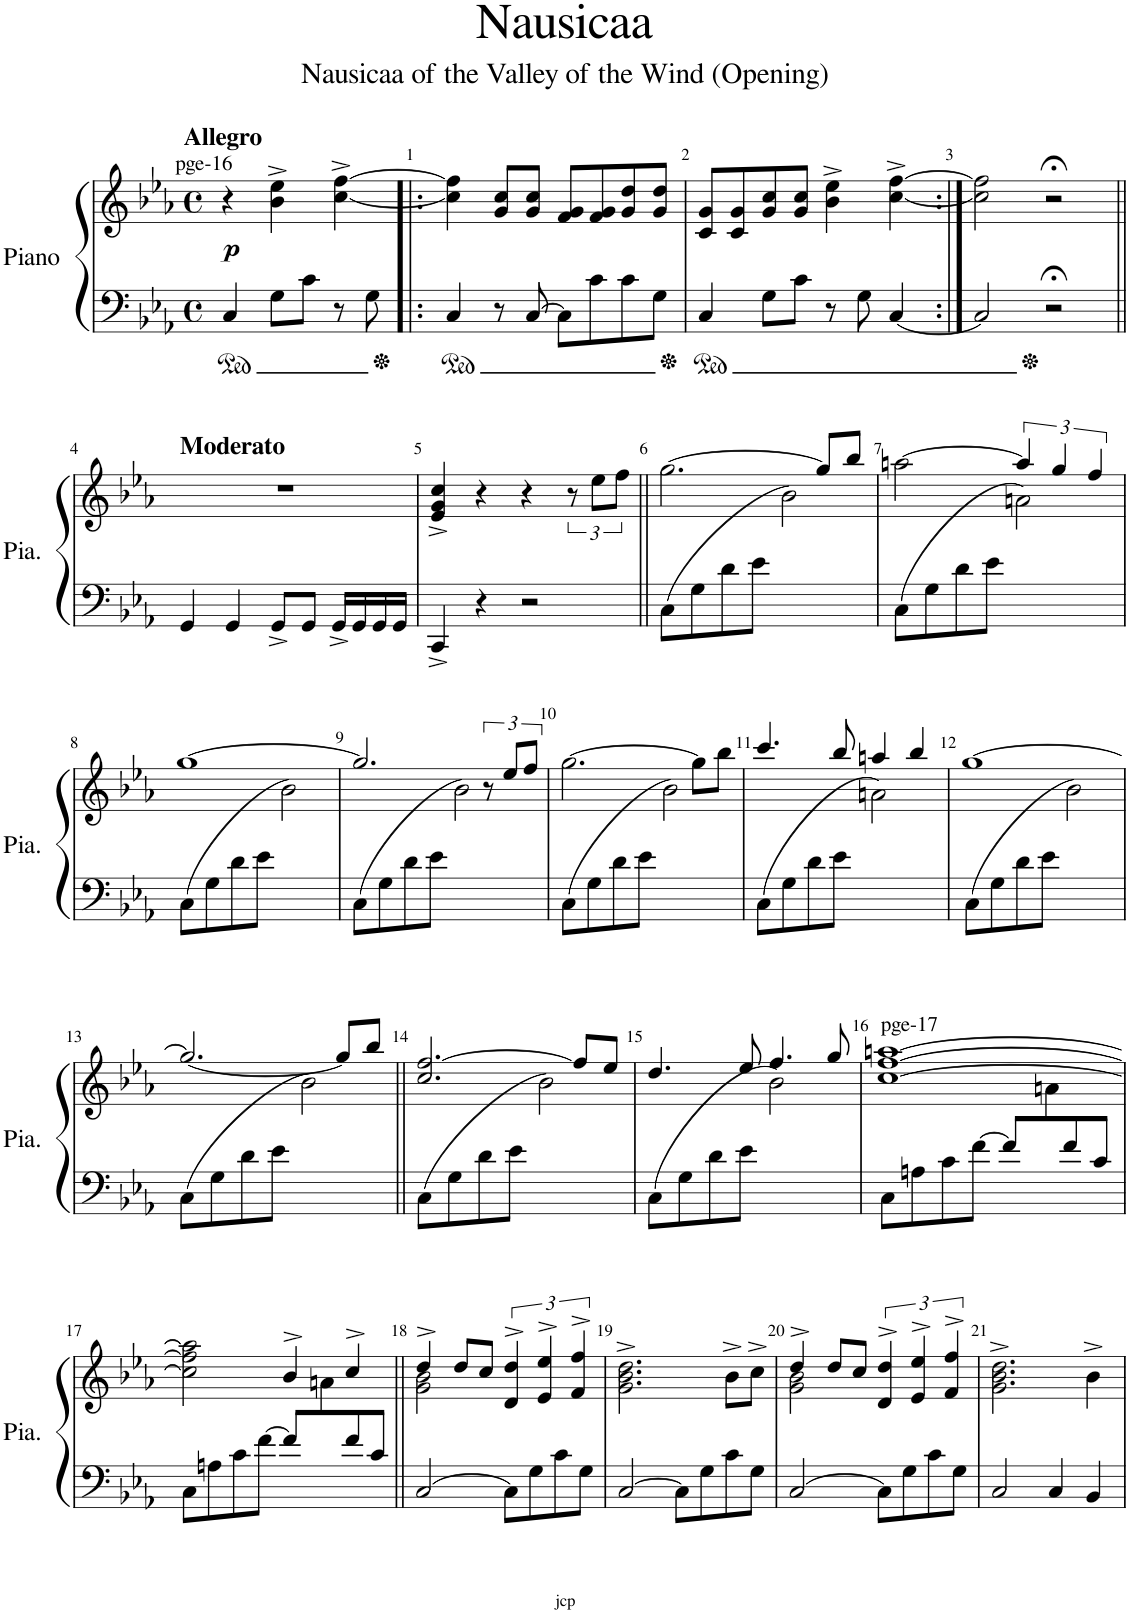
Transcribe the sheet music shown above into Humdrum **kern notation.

**kern	**kern	**dynam
*part1	*part1	*part1
*staff2	*staff1	*staff1/2
*I"Piano	*	*
*I'Pia.	*	*
*clefF4	*clefG2	*
*k[b-e-a-]	*k[b-e-a-]	*
*M4/4	*M4/4	*
*met(c)	*met(c)	*
=	=	=
!	!LO:TX:a:t=pge-16	!
!	!LO:TX:a:B:t=Allegro	!
!	!	!LO:DY:b
4C/	4r	p
8G\L	4b-\^ 4ee-\^	.
8c\J	.	.
8r	[4cc\^ [4ff\^	.
8G\	.	.
=1!|:	=1!|:	=1!|:
4C/	4cc\] 4ff\]	.
8r	8g/ 8cc/L	.
[8C/	8g/ 8cc/J	.
8C\L]	8f/ 8g/L	.
8c\	8f/ 8g/	.
8c\	8g/ 8dd/	.
8G\J	8g/ 8dd/J	.
=2	=2	=2
4C/	8c/ 8g/L	.
.	8c/ 8g/	.
8G\L	8g/ 8cc/	.
8c\J	8g/ 8cc/J	.
8r	4b-\^ 4ee-\^	.
8G\	.	.
[4C/	[4cc\^ [4ff\^	.
=3:|!	=3:|!	=3:|!
2C/]	2cc\] 2ff\]	.
2r;<	2r;<	.
!!LO:LB:g=z
=4||	=4||	=4||
!	!LO:TX:a:B:t=Moderato	!
4GG/	1r	.
4GG/	.	.
8GG^/L	.	.
8GG/J	.	.
16GG^/LL	.	.
16GG/	.	.
16GG/	.	.
16GG/JJ	.	.
=5	=5	=5
4CC^/	4e-/^ 4g/^ 4cc/^	.
4r	4r	.
2r	4r	.
.	12r	.
.	12ee-\L	.
.	12ff\J	.
=6||	=6||	=6||
*	*^	*
(8C\L	[2.gg\	2ryy	.
8G\	.	.	.
8d\	.	.	.
8e-\J	.	.	.
2ryy	.	2b-\)	.
.	8gg/L]	.	.
.	8bb-/J	.	.
=7	=7	=7	=7
(8C\L	[2aan\	2ryy	.
8G\	.	.	.
8d\	.	.	.
8e-\J	.	.	.
2ryy	6aa/]	2an\)	.
.	6gg/	.	.
.	6ff/	.	.
!!LO:LB:g=z	!!
=8	=8	=8	=8
(8C\L	[1gg	2ryy	.
8G\	.	.	.
8d\	.	.	.
8e-\J	.	.	.
2ryy	.	2b-\)	.
=9	=9	=9	=9
(8C\L	2.gg/]	2ryy	.
8G\	.	.	.
8d\	.	.	.
8e-\J	.	.	.
2ryy	.	2b-\)	.
.	12r	.	.
.	12ee-/L	.	.
.	12ff/J	.	.
=10	=10	=10	=10
(8C\L	[2.gg\	2ryy	.
8G\	.	.	.
8d\	.	.	.
8e-\J	.	.	.
2ryy	.	2b-\)	.
.	8gg\L]	.	.
.	8bb-\J	.	.
=11	=11	=11	=11
(8C\L	4.ccc/	2ryy	.
8G\	.	.	.
8d\	.	.	.
8e-\J	8bb-/	.	.
2ryy	4aan/	2an\)	.
.	4bb-/	.	.
=12	=12	=12	=12
(8C\L	[1gg	2ryy	.
8G\	.	.	.
8d\	.	.	.
8e-\J	.	.	.
2ryy	.	2b-\)	.
!!LO:LB:g=z	!!
=13	=13	=13	=13
(8C\L	2.gg/_	2ryy	.
8G\	.	.	.
8d\	.	.	.
8e-\J	.	.	.
2ryy	.	2b-\)	.
.	8gg/L]	.	.
.	8bb-/J	.	.
=14||	=14||	=14||	=14||
(8C\L	2.cc/ [2.ff/	2ryy	.
8G\	.	.	.
8d\	.	.	.
8e-\J	.	.	.
2ryy	.	2b-\)	.
.	8ff/L]	.	.
.	8ee-/J	.	.
=15	=15	=15	=15
(8C\L	4.dd/	2ryy	.
8G\	.	.	.
8d\	.	.	.
8e-\J	8ee-/	.	.
2ryy	4.ff/	2b-\)	.
.	8gg/	.	.
=16	=16	=16	=16
!	!LO:TX:a:t=pge-17	!	!
8C\L	[>1cc [1ff [1aan	8ryy	.
*	*v	*v	*
8An\	.	.
8c\	.	.
[8f\J	.	.
8f/L]	.	.
*	*^	*
8ryy	.	8an\	.
8f/	.	4ryy	.
8c/J	.	.	.
!!LO:LB:g=z	!!
=17	=17	=17	=17
8C\L	2cc\] 2ff\] 2aa\]	8ryy	.
*	*v	*v	*
8An\	.	.
8c\	.	.
[8f\J	.	.
8f/L]	4b-^>/	.
*	*^	*
8ryy	.	8an\	.
8f/	4cc^>/	4ryy	.
8c/J	.	.	.
=18||	=18||	=18||	=18||
[2C/	4dd^/	2g\ 2b-\	.
.	8dd/L	.	.
.	8cc/J	.	.
8C\L]	6d/^> 6dd/^>	2ryy	.
8G\	.	.	.
.	6e-/^> 6ee-/^>	.	.
8c\	.	.	.
.	6f/^> 6ff/^>	.	.
8G\J	.	.	.
*	*v	*v	*
=19	=19	=19
[2C/	2.g\^ 2.b-\^ 2.dd\^	.
8C\L]	.	.
8G\	.	.
8c\	8b-^\L	.
8G\J	8cc^\J	.
=20	=20	=20
*	*^	*
[2C/	4dd^/	2g\ 2b-\	.
.	8dd/L	.	.
.	8cc/J	.	.
8C\L]	6d/^> 6dd/^>	2ryy	.
8G\	.	.	.
.	6e-/^> 6ee-/^>	.	.
8c\	.	.	.
.	6f/^> 6ff/^>	.	.
8G\J	.	.	.
*	*v	*v	*
=21	=21	=21
2C/	2.g\^ 2.b-\^ 2.dd\^	.
4C/	.	.
4BB-/	4b-^\	.
=	=	=
*-	*-	*-
